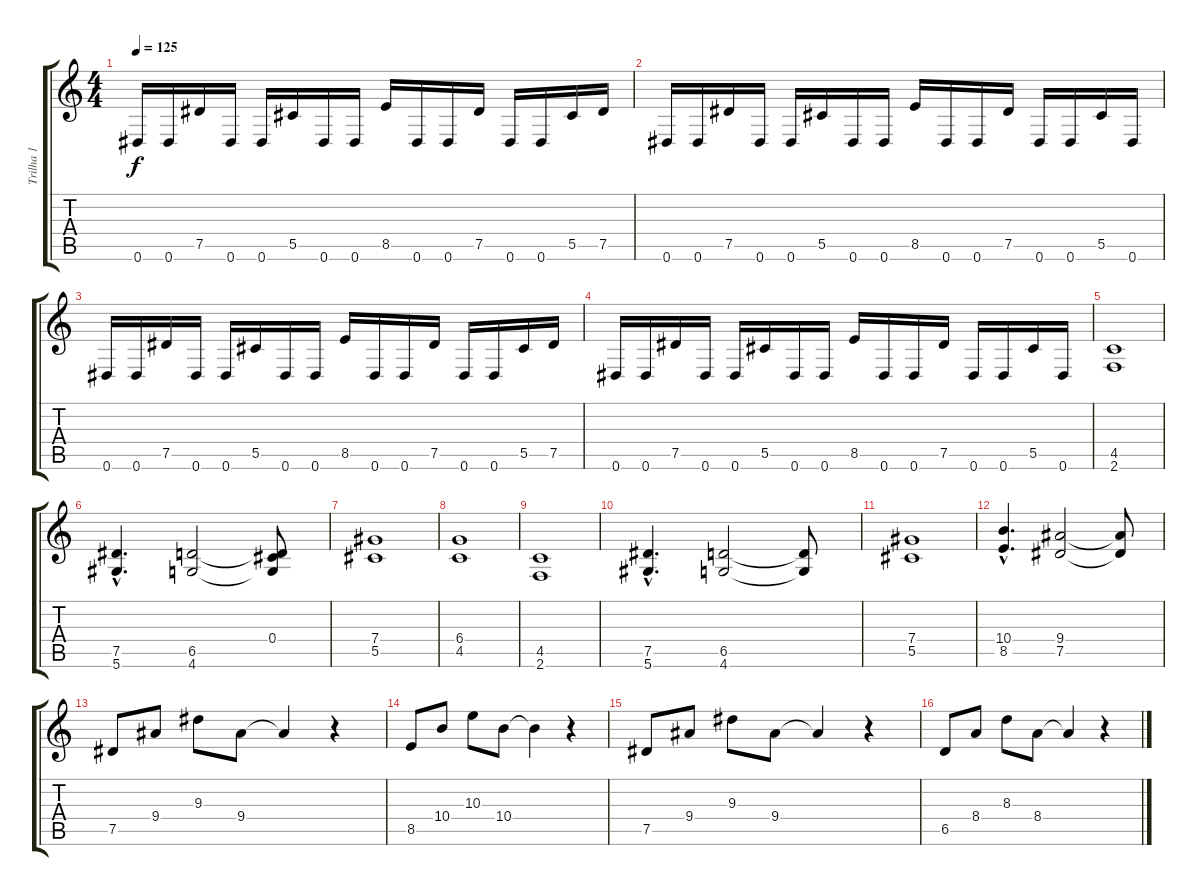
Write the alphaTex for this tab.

\track ("Trilha 1" "Trilha 1") {instrument distortionguitar}
\staff {score tabs}
\tuning (Eb4 Bb3 Gb3 Db3 Ab2 Eb2) {hide}
\ts (4 4)
\tempo 125
\clef g2
\ks c
0.6.16{dy f} 0.6.16 7.5.16 0.6.16 0.6.16 5.5.16 0.6.16 0.6.16 8.5.16 0.6.16 0.6.16 7.5.16 0.6.16 0.6.16 5.5.16 7.5.16 |
0.6.16 0.6.16 7.5.16 0.6.16 0.6.16 5.5.16 0.6.16 0.6.16 8.5.16 0.6.16 0.6.16 7.5.16 0.6.16 0.6.16 5.5.16 0.6.16 |
0.6.16 0.6.16 7.5.16 0.6.16 0.6.16 5.5.16 0.6.16 0.6.16 8.5.16 0.6.16 0.6.16 7.5.16 0.6.16 0.6.16 5.5.16 7.5.16 |
0.6.16 0.6.16 7.5.16 0.6.16 0.6.16 5.5.16 0.6.16 0.6.16 8.5.16 0.6.16 0.6.16 7.5.16 0.6.16 0.6.16 5.5.16 0.6.16 |
(4.5 2.6).1 |
(7.5{hac} 5.6{hac}).4{d} (6.5 4.6).2 (0.4 6.5{t} 4.6{t}).8 |
(7.4 5.5).1 |
(6.4 4.5).1 |
(4.5 2.6).1 |
(7.5{hac} 5.6{hac}).4{d} (6.5 4.6).2 (6.5{t} 4.6{t}).8 |
(7.4 5.5).1 |
(10.4{hac} 8.5{hac}).4{d} (9.4 7.5).2 (9.4{t} 7.5{t}).8 |
7.5.8 9.4.8 9.3.8 9.4.8 9.4{t}.4 r.4 |
8.5.8 10.4.8 10.3.8 10.4.8 10.4{t}.4 r.4 |
7.5.8 9.4.8 9.3.8 9.4.8 9.4{t}.4 r.4 |
6.5.8 8.4.8 8.3.8 8.4.8 8.4{t}.4 r.4
